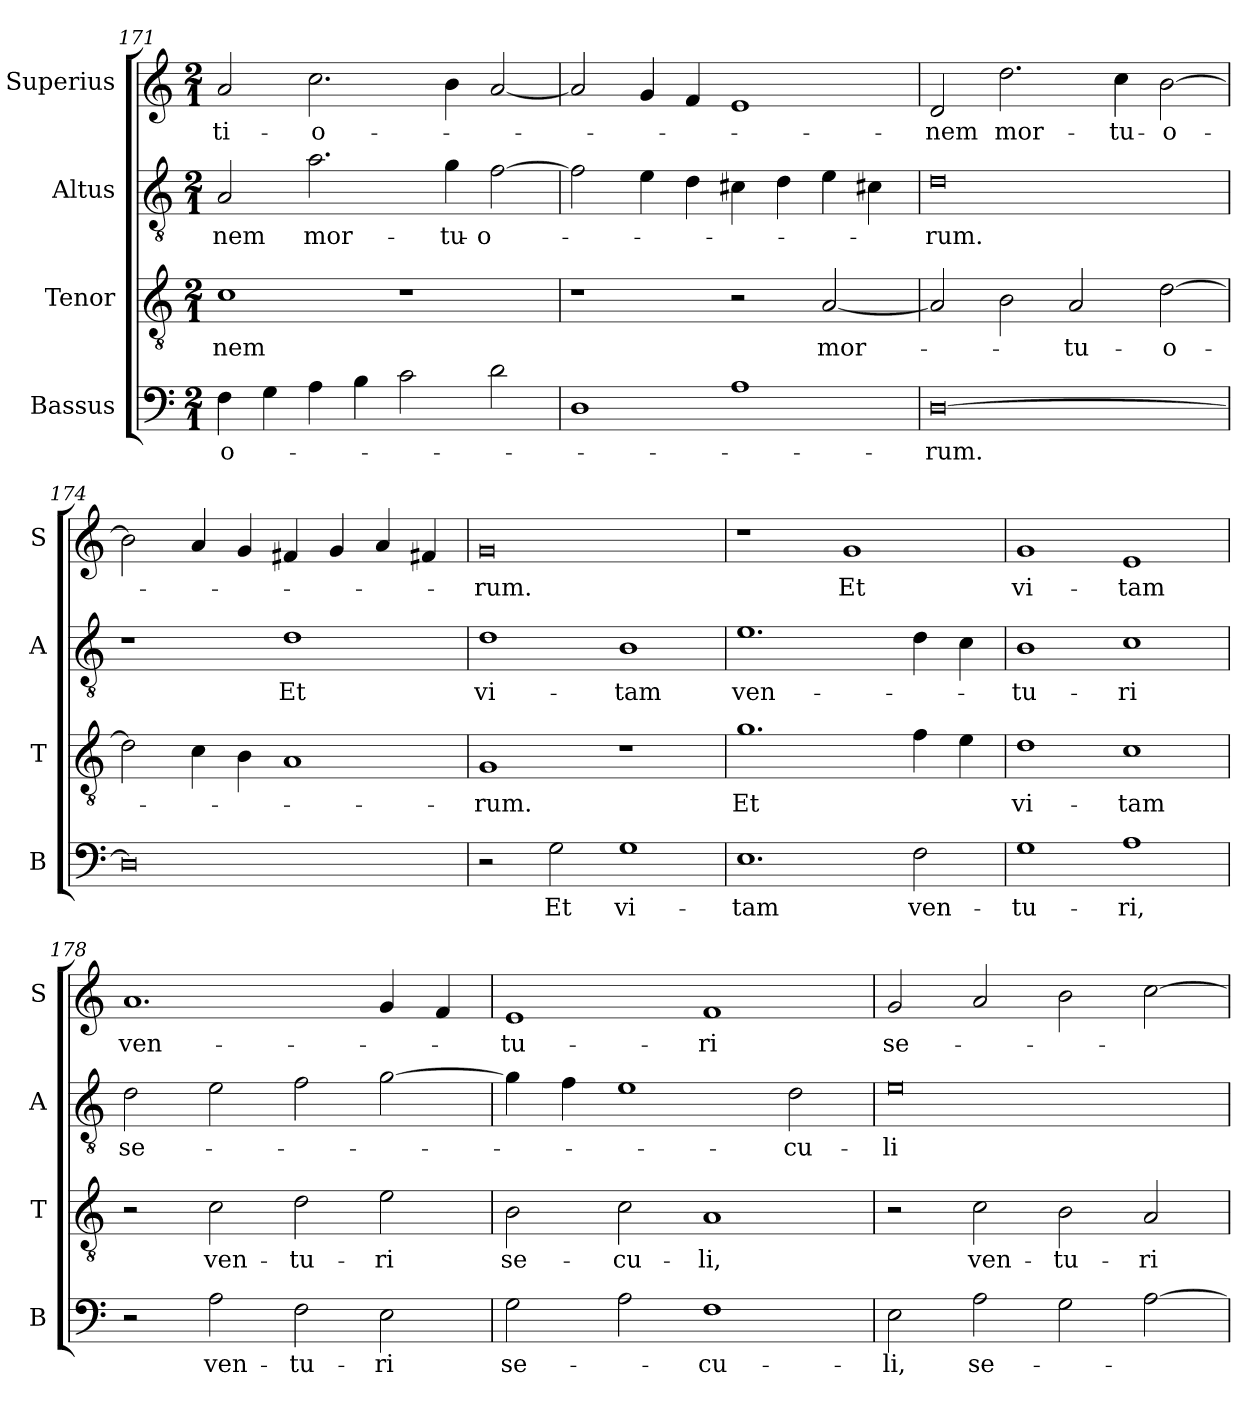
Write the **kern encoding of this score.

**kern	**text	**kern	**text	**kern	**text	**kern	**text
*part4	*part4	*part3	*part3	*part2	*part2	*part1	*part1
*staff4	*staff4	*staff3	*staff3	*staff2	*staff2	*staff1	*staff1
*I"Bassus	*	*I"Tenor	*	*I"Altus	*	*I"Superius	*
*I'B	*	*I'T	*	*I'A	*	*I'S	*
*clefF4	*	*clefGv2	*	*clefGv2	*	*clefG2	*
*k[]	*	*k[]	*	*k[]	*	*k[]	*
*M2/1	*	*M2/1	*	*M2/1	*	*M2/1	*
=171	=171	=171	=171	=171	=171	=171	=171
4F\	-o-	1c	-nem	2A/	-nem	2a/	-ti-
4G\	.	.	.	.	.	.	.
4A\	.	.	.	2.a\	mor-	2.cc\	-o-
4B\	.	.	.	.	.	.	.
2c\	.	1r	.	.	.	.	.
.	.	.	.	4g\	-tu-	4b\	.
2d\	.	.	.	[2f\	-o-	[2a/	.
=172	=172	=172	=172	=172	=172	=172	=172
1D	.	1r	.	2f\]	.	2a/]	.
.	.	.	.	4e\	.	4g/	.
.	.	.	.	4d\	.	4f/	.
1A	.	2r	.	4c#X\	.	1e	.
.	.	.	.	4d\	.	.	.
.	.	[2A/	mor-	4e\	.	.	.
.	.	.	.	4c#X\	.	.	.
=173	=173	=173	=173	=173	=173	=173	=173
[0D	-rum.	2A/]	.	0d	-rum.	2d/	-nem
.	.	2B\	.	.	.	2.dd\	mor-
.	.	2A/	-tu-	.	.	.	.
.	.	.	.	.	.	4cc\	-tu-
.	.	[2d\	-o-	.	.	[2b\	-o-
=174	=174	=174	=174	=174	=174	=174	=174
0D]	.	2d\]	.	1r	.	2b\]	.
.	.	4c\	.	.	.	4a/	.
.	.	4B\	.	.	.	4g/	.
.	.	1A	.	1d	Et	4f#X/	.
.	.	.	.	.	.	4g/	.
.	.	.	.	.	.	4a/	.
.	.	.	.	.	.	4f#X/	.
=175	=175	=175	=175	=175	=175	=175	=175
2r	.	1G	-rum.	1d	vi-	0g	-rum.
2G\	Et	.	.	.	.	.	.
1G	vi-	1r	.	1B	-tam	.	.
=176	=176	=176	=176	=176	=176	=176	=176
1.E	-tam	1.g	Et	1.e	ven-	1r	.
.	.	.	.	.	.	1g	Et
2F\	ven-	4f\	.	4d\	.	.	.
.	.	4e\	.	4c\	.	.	.
=177	=177	=177	=177	=177	=177	=177	=177
1G	-tu-	1d	vi-	1B	-tu-	1g	vi-
1A	-ri,	1c	-tam	1c	-ri	1e	-tam
=178	=178	=178	=178	=178	=178	=178	=178
2r	.	2r	.	2d\	se-	1.a	ven-
2A\	ven-	2c\	ven-	2e\	.	.	.
2F\	-tu-	2d\	-tu-	2f\	.	.	.
2E\	-ri	2e\	-ri	[2g\	.	4g/	.
.	.	.	.	.	.	4f/	.
=179	=179	=179	=179	=179	=179	=179	=179
2G\	se-	2B\	se-	4g\]	.	1e	-tu-
.	.	.	.	4f\	.	.	.
2A\	.	2c\	-cu-	1e	.	.	.
1F	-cu-	1A	-li,	.	.	1f	-ri
.	.	.	.	2d\	-cu-	.	.
=180	=180	=180	=180	=180	=180	=180	=180
2E\	-li,	2r	.	0e	-li	2g/	se-
2A\	se-	2c\	ven-	.	.	2a/	.
2G\	.	2B\	-tu-	.	.	2b\	.
[2A\	.	2A/	-ri	.	.	[2cc\	.
=	=	=	=	=	=	=	=
*-	*-	*-	*-	*-	*-	*-	*-
